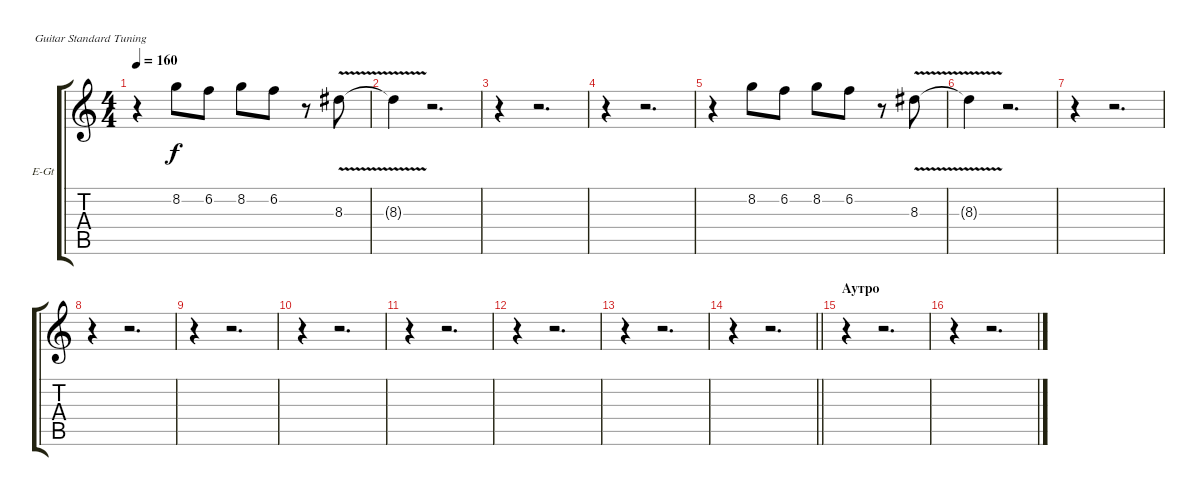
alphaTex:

\bracketExtendMode groupsimilarinstruments
\firstSystemTrackNameOrientation horizontal
\otherSystemsTrackNameOrientation horizontal
\track ("Гитара II" "E-Gt") {instrument distortionguitar}
\staff {score tabs}
\tuning (E4 B3 G3 D3 A2 E2)
\ts (4 4)
\tempo 160
\clef g2
\ks c
r.4{dy f} 8.2.8 6.2.8 8.2.8 6.2.8 r.8 8.3{v}.8 |
8.3{v t}.4 r.2{d} |
r.4 r.2{d} |
r.4 r.2{d} |
r.4 8.2.8 6.2.8 8.2.8 6.2.8 r.8 8.3{v}.8 |
8.3{v t}.4 r.2{d} |
r.4 r.2{d} |
r.4 r.2{d} |
r.4 r.2{d} |
r.4 r.2{d} |
r.4 r.2{d} |
r.4 r.2{d} |
r.4 r.2{d} |
\barLineRight lightlight
r.4 r.2{d} |
\section ("" "Аутро")
r.4 r.2{d} |
r.4 r.2{d}
